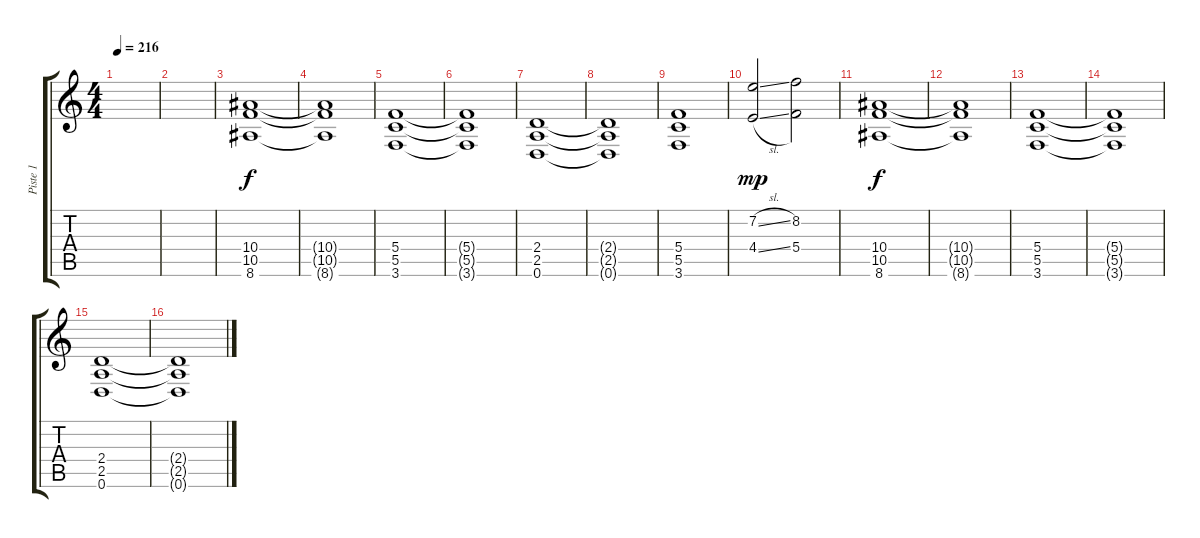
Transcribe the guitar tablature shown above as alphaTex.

\track ("Piste 1" "Piste 1") {instrument distortionguitar}
\staff {score tabs}
\tuning (D4 A3 F3 C3 G2 D2) {hide}
\ts (4 4)
\tempo 216
\clef g2
\ks c
|
|
(10.4 10.5 8.6).1{volume 16 balance 16} |
(10.4{t} 10.5{t} 8.6{t}).1 |
(5.4 5.5 3.6).1 |
(5.4{t} 5.5{t} 3.6{t}).1 |
(2.4 2.5 0.6).1 |
(2.4{t} 2.5{t} 0.6{t}).1 |
(5.4 5.5 3.6).1 |
(7.2{sl} 4.4{sl}).2{dy mp} (8.2 5.4).2 |
(10.4 10.5 8.6).1{dy f} |
(10.4{t} 10.5{t} 8.6{t}).1 |
(5.4 5.5 3.6).1 |
(5.4{t} 5.5{t} 3.6{t}).1 |
(2.4 2.5 0.6).1 |
(2.4{t} 2.5{t} 0.6{t}).1
